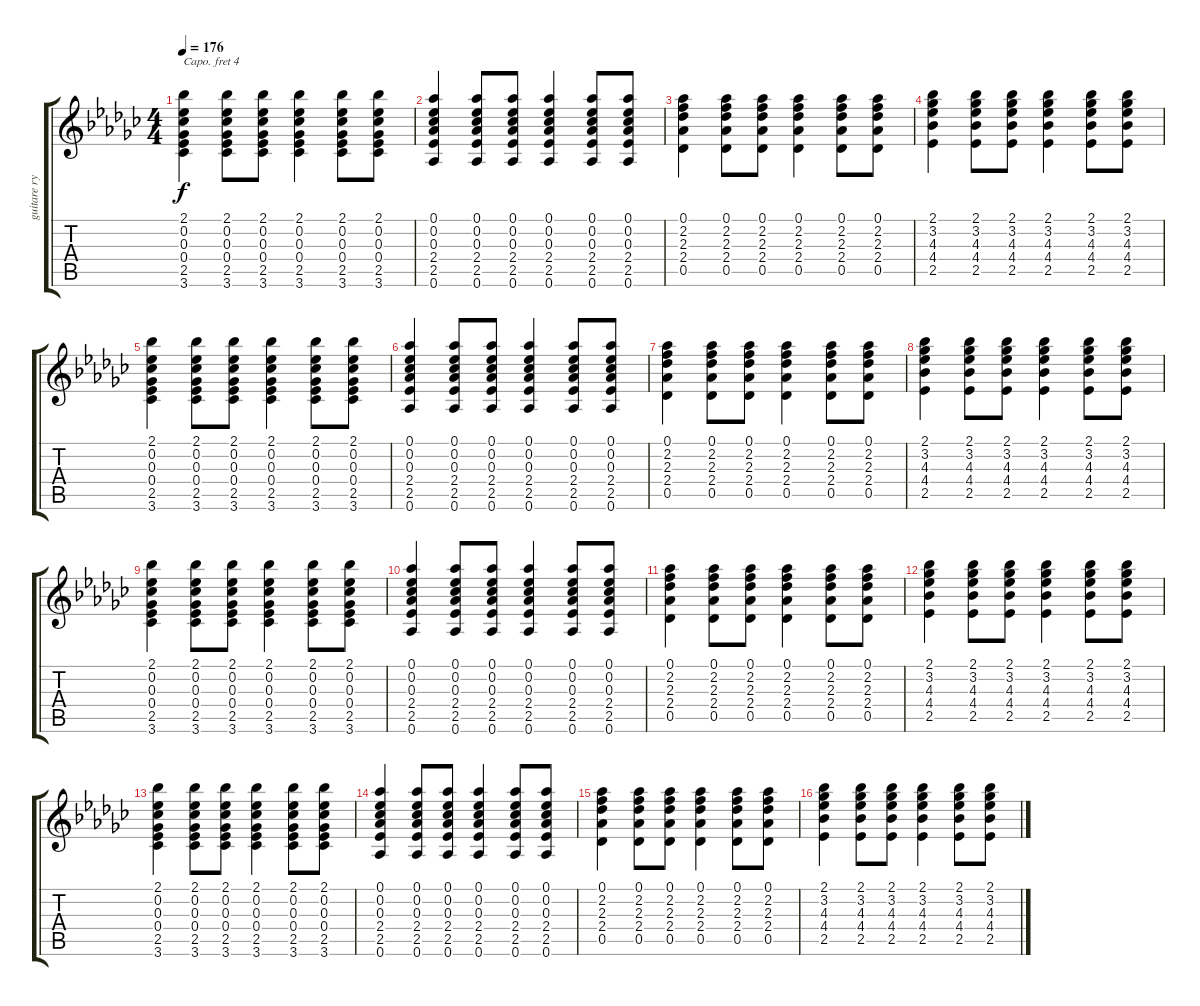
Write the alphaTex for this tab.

\track ("guitare rythmique" "guitare ry") {instrument electricguitarclean}
\staff {score tabs}
\capo 4
\tuning (E4 B3 G3 D3 A2 E2) {hide}
\ts (4 4)
\tempo 176
\clef g2
\ks gb
(2.1 0.2 0.3 0.4 2.5 3.6).4{dy f} (2.1 0.2 0.3 0.4 2.5 3.6).8 (2.1 0.2 0.3 0.4 2.5 3.6).8 (2.1 0.2 0.3 0.4 2.5 3.6).4 (2.1 0.2 0.3 0.4 2.5 3.6).8 (2.1 0.2 0.3 0.4 2.5 3.6).8 |
(0.1 0.2 0.3 2.4 2.5 0.6).4 (0.1 0.2 0.3 2.4 2.5 0.6).8 (0.1 0.2 0.3 2.4 2.5 0.6).8 (0.1 0.2 0.3 2.4 2.5 0.6).4 (0.1 0.2 0.3 2.4 2.5 0.6).8 (0.1 0.2 0.3 2.4 2.5 0.6).8 |
(0.1 2.2 2.3 2.4 0.5).4 (0.1 2.2 2.3 2.4 0.5).8 (0.1 2.2 2.3 2.4 0.5).8 (0.1 2.2 2.3 2.4 0.5).4 (0.1 2.2 2.3 2.4 0.5).8 (0.1 2.2 2.3 2.4 0.5).8 |
(2.1 3.2 4.3 4.4 2.5).4 (2.1 3.2 4.3 4.4 2.5).8 (2.1 3.2 4.3 4.4 2.5).8 (2.1 3.2 4.3 4.4 2.5).4 (2.1 3.2 4.3 4.4 2.5).8 (2.1 3.2 4.3 4.4 2.5).8 |
(2.1 0.2 0.3 0.4 2.5 3.6).4 (2.1 0.2 0.3 0.4 2.5 3.6).8 (2.1 0.2 0.3 0.4 2.5 3.6).8 (2.1 0.2 0.3 0.4 2.5 3.6).4 (2.1 0.2 0.3 0.4 2.5 3.6).8 (2.1 0.2 0.3 0.4 2.5 3.6).8 |
(0.1 0.2 0.3 2.4 2.5 0.6).4 (0.1 0.2 0.3 2.4 2.5 0.6).8 (0.1 0.2 0.3 2.4 2.5 0.6).8 (0.1 0.2 0.3 2.4 2.5 0.6).4 (0.1 0.2 0.3 2.4 2.5 0.6).8 (0.1 0.2 0.3 2.4 2.5 0.6).8 |
(0.1 2.2 2.3 2.4 0.5).4 (0.1 2.2 2.3 2.4 0.5).8 (0.1 2.2 2.3 2.4 0.5).8 (0.1 2.2 2.3 2.4 0.5).4 (0.1 2.2 2.3 2.4 0.5).8 (0.1 2.2 2.3 2.4 0.5).8 |
(2.1 3.2 4.3 4.4 2.5).4 (2.1 3.2 4.3 4.4 2.5).8 (2.1 3.2 4.3 4.4 2.5).8 (2.1 3.2 4.3 4.4 2.5).4 (2.1 3.2 4.3 4.4 2.5).8 (2.1 3.2 4.3 4.4 2.5).8 |
(2.1 0.2 0.3 0.4 2.5 3.6).4 (2.1 0.2 0.3 0.4 2.5 3.6).8 (2.1 0.2 0.3 0.4 2.5 3.6).8 (2.1 0.2 0.3 0.4 2.5 3.6).4 (2.1 0.2 0.3 0.4 2.5 3.6).8 (2.1 0.2 0.3 0.4 2.5 3.6).8 |
(0.1 0.2 0.3 2.4 2.5 0.6).4 (0.1 0.2 0.3 2.4 2.5 0.6).8 (0.1 0.2 0.3 2.4 2.5 0.6).8 (0.1 0.2 0.3 2.4 2.5 0.6).4 (0.1 0.2 0.3 2.4 2.5 0.6).8 (0.1 0.2 0.3 2.4 2.5 0.6).8 |
(0.1 2.2 2.3 2.4 0.5).4 (0.1 2.2 2.3 2.4 0.5).8 (0.1 2.2 2.3 2.4 0.5).8 (0.1 2.2 2.3 2.4 0.5).4 (0.1 2.2 2.3 2.4 0.5).8 (0.1 2.2 2.3 2.4 0.5).8 |
(2.1 3.2 4.3 4.4 2.5).4 (2.1 3.2 4.3 4.4 2.5).8 (2.1 3.2 4.3 4.4 2.5).8 (2.1 3.2 4.3 4.4 2.5).4 (2.1 3.2 4.3 4.4 2.5).8 (2.1 3.2 4.3 4.4 2.5).8 |
(2.1 0.2 0.3 0.4 2.5 3.6).4 (2.1 0.2 0.3 0.4 2.5 3.6).8 (2.1 0.2 0.3 0.4 2.5 3.6).8 (2.1 0.2 0.3 0.4 2.5 3.6).4 (2.1 0.2 0.3 0.4 2.5 3.6).8 (2.1 0.2 0.3 0.4 2.5 3.6).8 |
(0.1 0.2 0.3 2.4 2.5 0.6).4 (0.1 0.2 0.3 2.4 2.5 0.6).8 (0.1 0.2 0.3 2.4 2.5 0.6).8 (0.1 0.2 0.3 2.4 2.5 0.6).4 (0.1 0.2 0.3 2.4 2.5 0.6).8 (0.1 0.2 0.3 2.4 2.5 0.6).8 |
(0.1 2.2 2.3 2.4 0.5).4 (0.1 2.2 2.3 2.4 0.5).8 (0.1 2.2 2.3 2.4 0.5).8 (0.1 2.2 2.3 2.4 0.5).4 (0.1 2.2 2.3 2.4 0.5).8 (0.1 2.2 2.3 2.4 0.5).8 |
(2.1 3.2 4.3 4.4 2.5).4 (2.1 3.2 4.3 4.4 2.5).8 (2.1 3.2 4.3 4.4 2.5).8 (2.1 3.2 4.3 4.4 2.5).4 (2.1 3.2 4.3 4.4 2.5).8 (2.1 3.2 4.3 4.4 2.5).8
